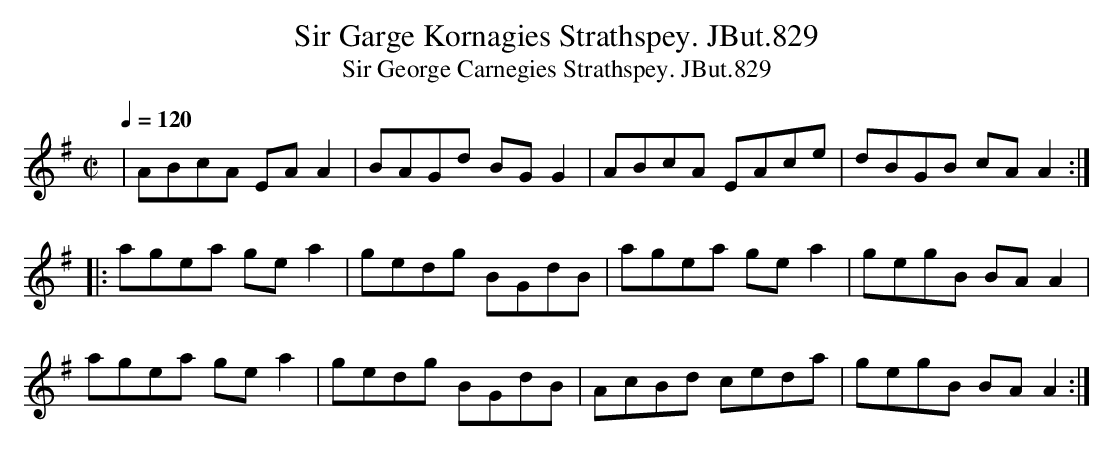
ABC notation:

X:1
T:Sir Garge Kornagies Strathspey. JBut.829
T:Sir George Carnegies Strathspey. JBut.829
M:C|
L:1/8
Q:1/4=120
K:Ador
|ABcA EA A2|BAGd BG G2|ABcA EAce|dBGB cA A2:|
|:agea ge a2|gedg BGdB|agea ge a2|gegB BA A2|
agea ge a2|gedg BGdB|AcBd ceda|gegB BA A2:|
